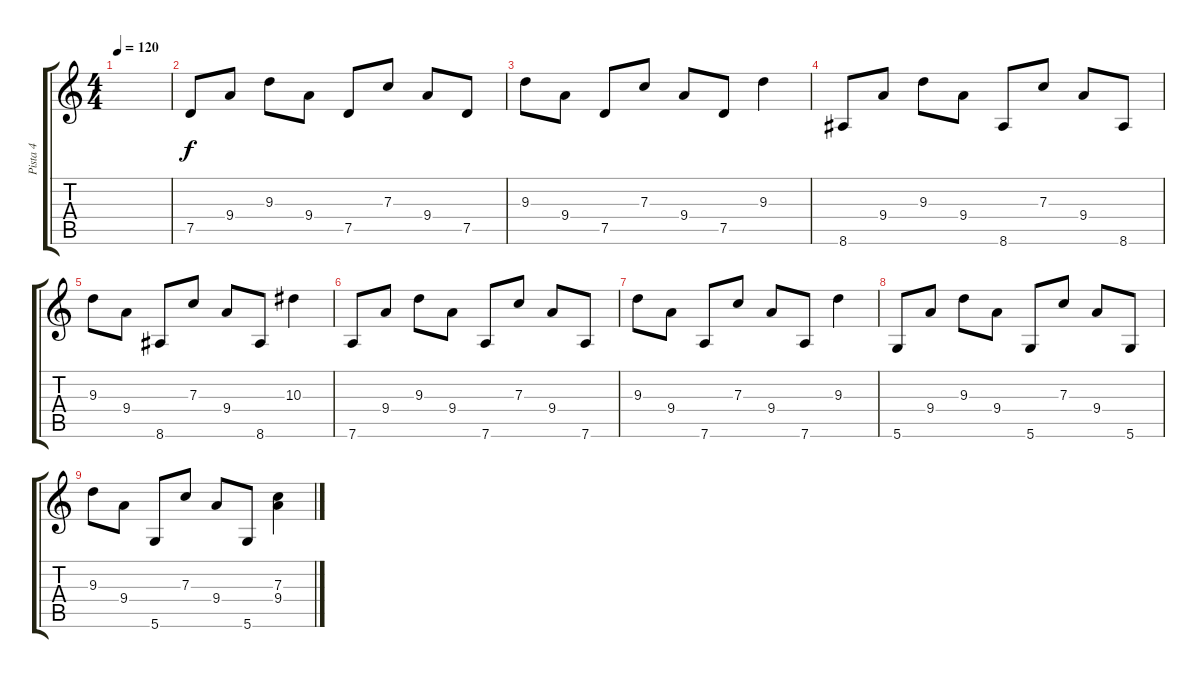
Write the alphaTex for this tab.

\track ("Pista 4" "Pista 4") {instrument acousticguitarsteel}
\staff {score tabs}
\tuning (D4 A3 F3 C3 G2 D2) {hide}
\ts (4 4)
\tempo 120
\clef g2
\ks c
|
7.5.8 9.4.8 9.3.8 9.4.8 7.5.8 7.3.8 9.4.8 7.5.8 |
9.3.8 9.4.8 7.5.8 7.3.8 9.4.8 7.5.8 9.3.4 |
8.6.8 9.4.8 9.3.8 9.4.8 8.6.8 7.3.8 9.4.8 8.6.8 |
9.3.8 9.4.8 8.6.8 7.3.8 9.4.8 8.6.8 10.3.4{instrument acousticguitarsteel} |
7.6.8 9.4.8 9.3.8 9.4.8 7.6.8 7.3.8 9.4.8 7.6.8 |
9.3.8 9.4.8 7.6.8 7.3.8 9.4.8 7.6.8 9.3.4 |
5.6.8 9.4.8 9.3.8 9.4.8 5.6.8 7.3.8 9.4.8 5.6.8 |
9.3.8 9.4.8 5.6.8 7.3.8 9.4.8 5.6.8 (7.3 9.4).4
